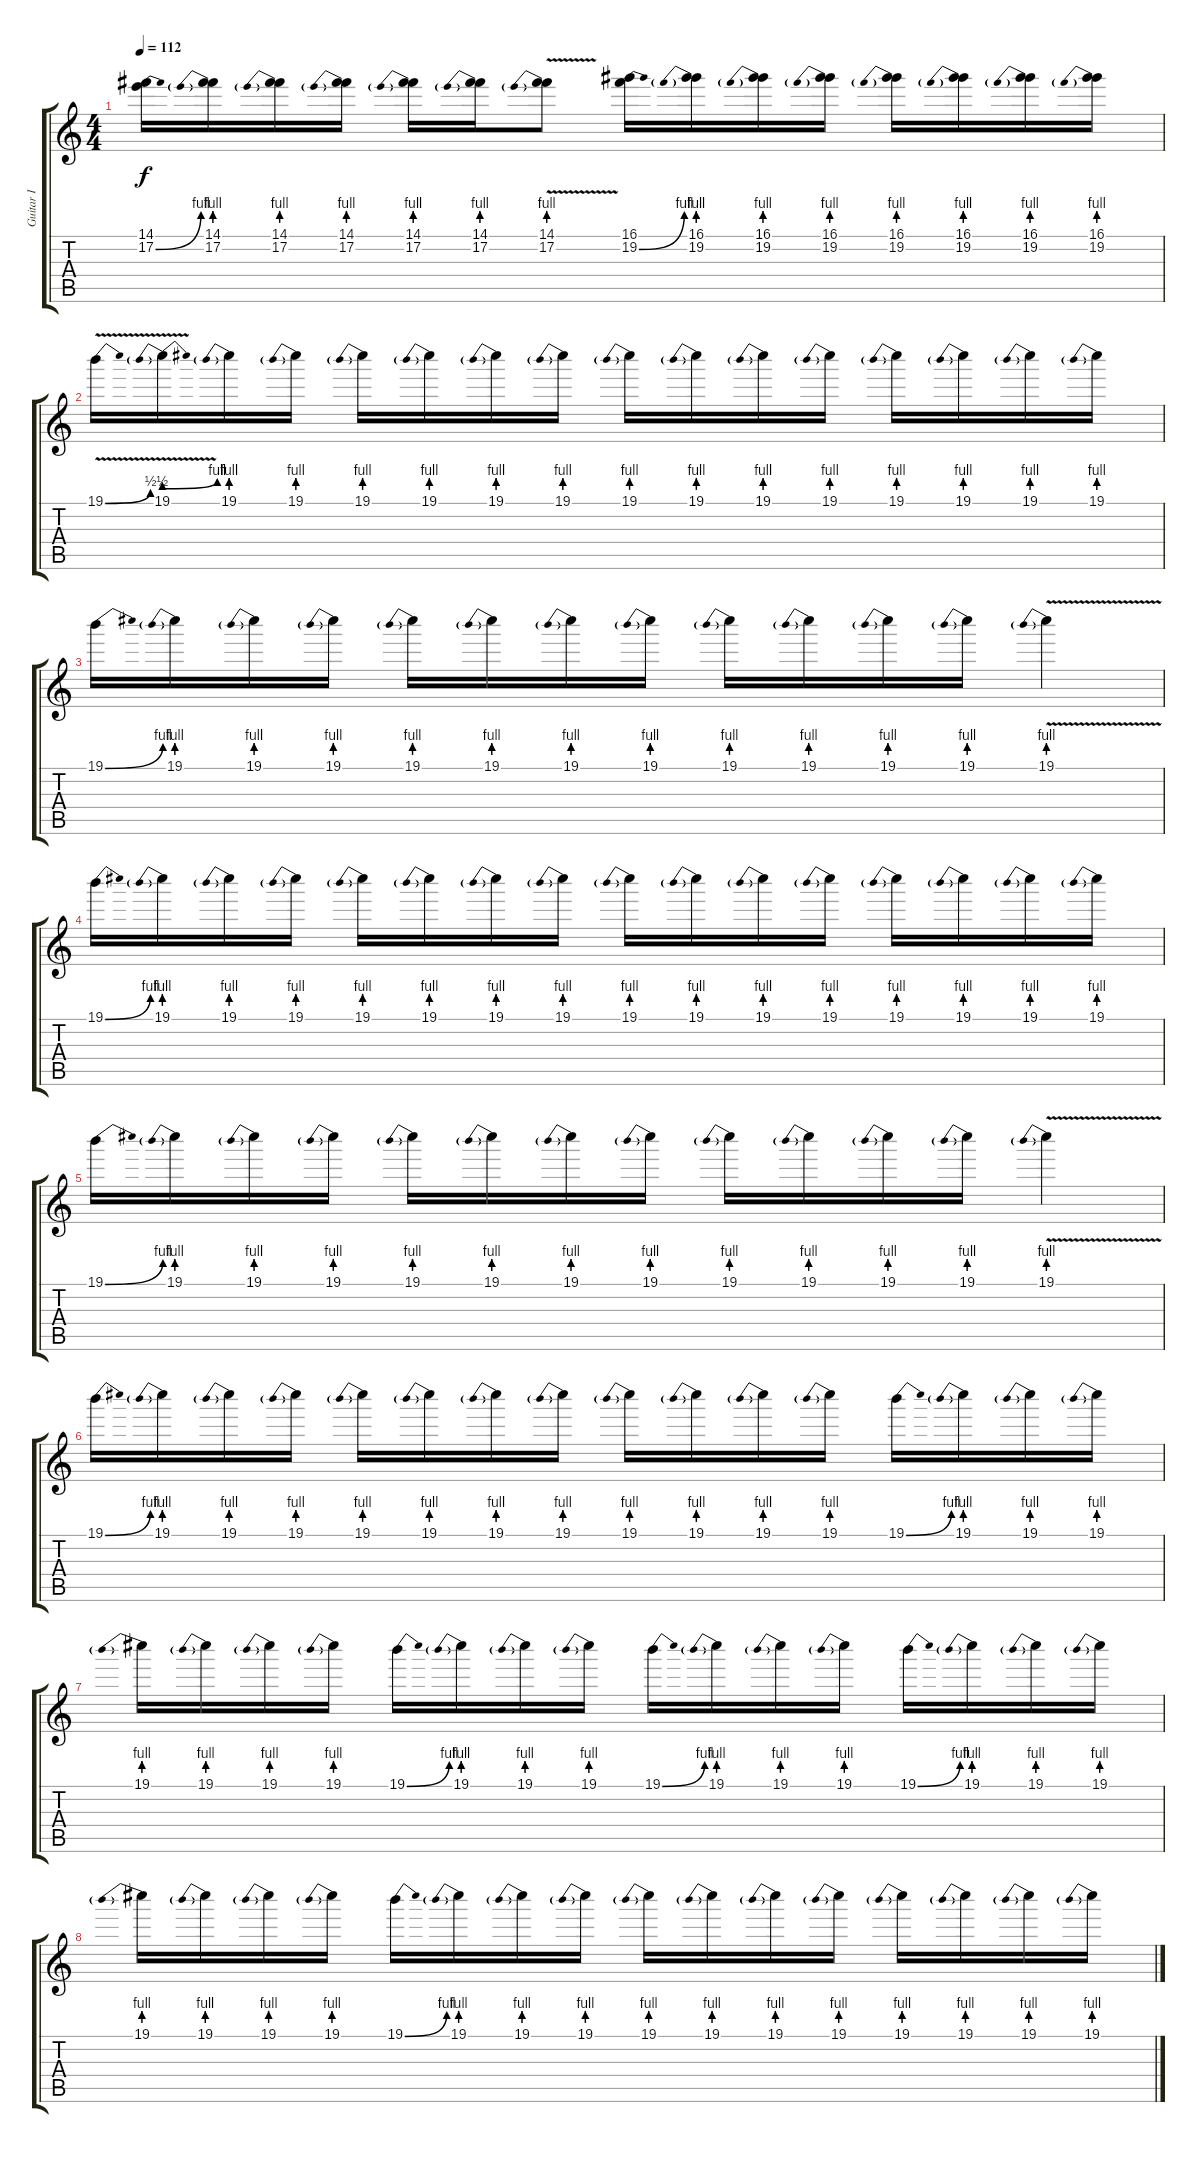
\track ("Guitar I" "Guitar I") {instrument overdrivenguitar}
\staff {score tabs}
\tuning (E4 B3 G3 D3 A2 E2) {hide}
\ts (4 4)
\tempo 112
\clef g2
\ks c
(14.1 17.2{be (bend 0 0 60 4)}).16{dy f} (14.1 17.2{be (prebend 0 4 60 4)}).16 (14.1 17.2{be (prebend 0 4 60 4)}).16 (14.1 17.2{be (prebend 0 4 60 4)}).16 (14.1 17.2{be (prebend 0 4 60 4)}).16 (14.1 17.2{be (prebend 0 4 60 4)}).16 (14.1{v} 17.2{be (prebend 0 4 60 4) v}).8 (16.1 19.2{be (bend 0 0 60 4)}).16 (16.1 19.2{be (prebend 0 4 60 4)}).16 (16.1 19.2{be (prebend 0 4 60 4)}).16 (16.1 19.2{be (prebend 0 4 60 4)}).16 (16.1 19.2{be (prebend 0 4 60 4)}).16 (16.1 19.2{be (prebend 0 4 60 4)}).16 (16.1 19.2{be (prebend 0 4 60 4)}).16 (16.1 19.2{be (prebend 0 4 60 4)}).16 |
19.1{be (bend 0 0 60 2) v}.16 19.1{be (prebendbend 0 2 60 4) v}.16 19.1{be (prebend 0 4 60 4)}.16 19.1{be (prebend 0 4 60 4)}.16 19.1{be (prebend 0 4 60 4)}.16 19.1{be (prebend 0 4 60 4)}.16 19.1{be (prebend 0 4 60 4)}.16 19.1{be (prebend 0 4 60 4)}.16 19.1{be (prebend 0 4 60 4)}.16 19.1{be (prebend 0 4 60 4)}.16 19.1{be (prebend 0 4 60 4)}.16 19.1{be (prebend 0 4 60 4)}.16 19.1{be (prebend 0 4 60 4)}.16 19.1{be (prebend 0 4 60 4)}.16 19.1{be (prebend 0 4 60 4)}.16 19.1{be (prebend 0 4 60 4)}.16 |
19.1{be (bend 0 0 60 4)}.16 19.1{be (prebend 0 4 60 4)}.16 19.1{be (prebend 0 4 60 4)}.16 19.1{be (prebend 0 4 60 4)}.16 19.1{be (prebend 0 4 60 4)}.16 19.1{be (prebend 0 4 60 4)}.16 19.1{be (prebend 0 4 60 4)}.16 19.1{be (prebend 0 4 60 4)}.16 19.1{be (prebend 0 4 60 4)}.16 19.1{be (prebend 0 4 60 4)}.16 19.1{be (prebend 0 4 60 4)}.16 19.1{be (prebend 0 4 60 4)}.16 19.1{be (prebend 0 4 60 4) v}.4 |
19.1{be (bend 0 0 60 4)}.16 19.1{be (prebend 0 4 60 4)}.16 19.1{be (prebend 0 4 60 4)}.16 19.1{be (prebend 0 4 60 4)}.16 19.1{be (prebend 0 4 60 4)}.16 19.1{be (prebend 0 4 60 4)}.16 19.1{be (prebend 0 4 60 4)}.16 19.1{be (prebend 0 4 60 4)}.16 19.1{be (prebend 0 4 60 4)}.16 19.1{be (prebend 0 4 60 4)}.16 19.1{be (prebend 0 4 60 4)}.16 19.1{be (prebend 0 4 60 4)}.16 19.1{be (prebend 0 4 60 4)}.16 19.1{be (prebend 0 4 60 4)}.16 19.1{be (prebend 0 4 60 4)}.16 19.1{be (prebend 0 4 60 4)}.16 |
19.1{be (bend 0 0 60 4)}.16 19.1{be (prebend 0 4 60 4)}.16 19.1{be (prebend 0 4 60 4)}.16 19.1{be (prebend 0 4 60 4)}.16 19.1{be (prebend 0 4 60 4)}.16 19.1{be (prebend 0 4 60 4)}.16 19.1{be (prebend 0 4 60 4)}.16 19.1{be (prebend 0 4 60 4)}.16 19.1{be (prebend 0 4 60 4)}.16 19.1{be (prebend 0 4 60 4)}.16 19.1{be (prebend 0 4 60 4)}.16 19.1{be (prebend 0 4 60 4)}.16 19.1{be (prebend 0 4 60 4) v}.4 |
19.1{be (bend 0 0 60 4)}.16 19.1{be (prebend 0 4 60 4)}.16 19.1{be (prebend 0 4 60 4)}.16 19.1{be (prebend 0 4 60 4)}.16 19.1{be (prebend 0 4 60 4)}.16 19.1{be (prebend 0 4 60 4)}.16 19.1{be (prebend 0 4 60 4)}.16 19.1{be (prebend 0 4 60 4)}.16 19.1{be (prebend 0 4 60 4)}.16 19.1{be (prebend 0 4 60 4)}.16 19.1{be (prebend 0 4 60 4)}.16 19.1{be (prebend 0 4 60 4)}.16 19.1{be (bend 0 0 60 4)}.16 19.1{be (prebend 0 4 60 4)}.16 19.1{be (prebend 0 4 60 4)}.16 19.1{be (prebend 0 4 60 4)}.16 |
19.1{be (prebend 0 4 60 4)}.16 19.1{be (prebend 0 4 60 4)}.16 19.1{be (prebend 0 4 60 4)}.16 19.1{be (prebend 0 4 60 4)}.16 19.1{be (bend 0 0 60 4)}.16 19.1{be (prebend 0 4 60 4)}.16 19.1{be (prebend 0 4 60 4)}.16 19.1{be (prebend 0 4 60 4)}.16 19.1{be (bend 0 0 60 4)}.16 19.1{be (prebend 0 4 60 4)}.16 19.1{be (prebend 0 4 60 4)}.16 19.1{be (prebend 0 4 60 4)}.16 19.1{be (bend 0 0 60 4)}.16 19.1{be (prebend 0 4 60 4)}.16 19.1{be (prebend 0 4 60 4)}.16 19.1{be (prebend 0 4 60 4)}.16 |
19.1{be (prebend 0 4 60 4)}.16{volume 8} 19.1{be (prebend 0 4 60 4)}.16 19.1{be (prebend 0 4 60 4)}.16 19.1{be (prebend 0 4 60 4)}.16 19.1{be (bend 0 0 60 4)}.16 19.1{be (prebend 0 4 60 4)}.16 19.1{be (prebend 0 4 60 4)}.16 19.1{be (prebend 0 4 60 4)}.16 19.1{be (prebend 0 4 60 4)}.16 19.1{be (prebend 0 4 60 4)}.16 19.1{be (prebend 0 4 60 4)}.16 19.1{be (prebend 0 4 60 4)}.16 19.1{be (prebend 0 4 60 4)}.16 19.1{be (prebend 0 4 60 4)}.16 19.1{be (prebend 0 4 60 4)}.16 19.1{be (prebend 0 4 60 4)}.16
